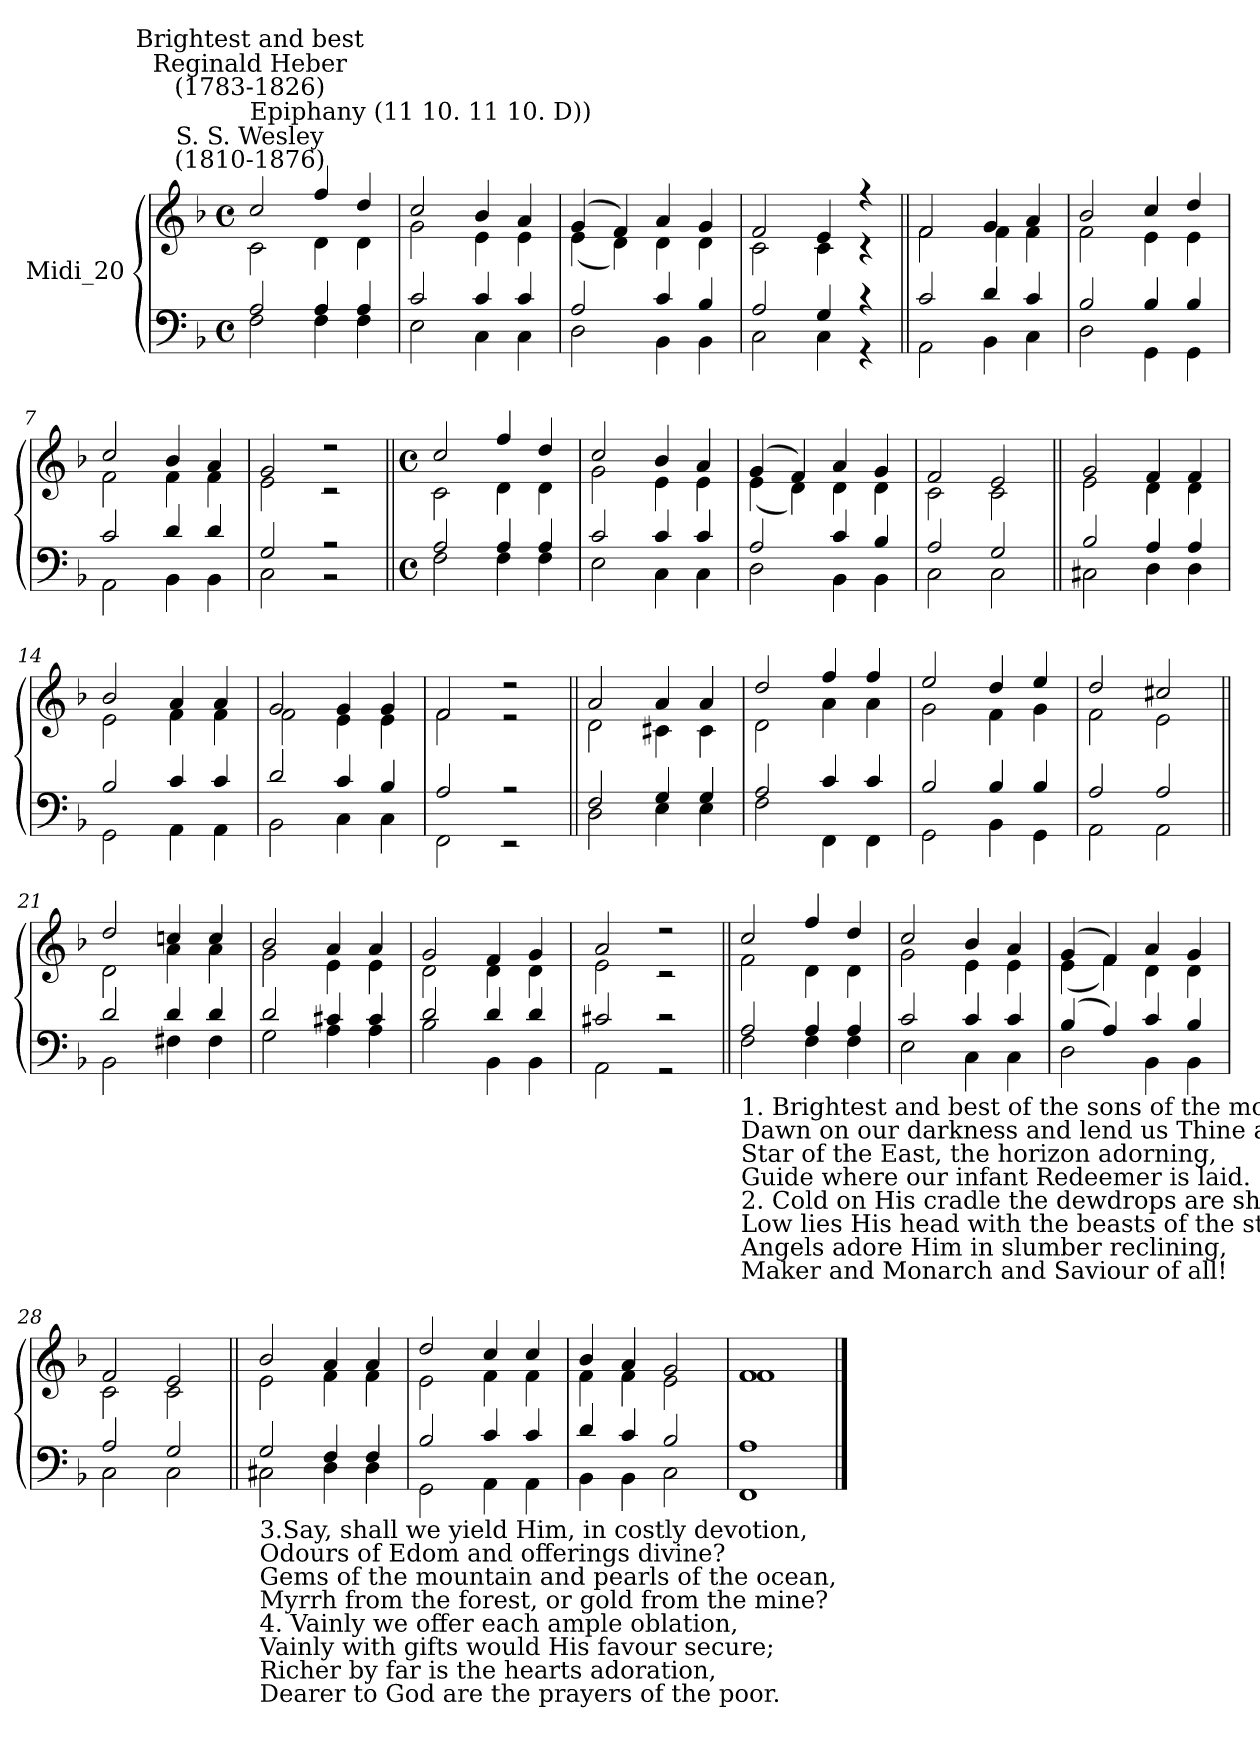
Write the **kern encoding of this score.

**kern	**kern
*part2	*part1
*staff2	*staff1
*I"Midi_20	*I"Midi_20
*clefF4	*clefG2
*k[b-]	*k[b-]
*F:	*F:
*M4/4	*M4/4
*met(c)	*met(c)
=1	=1
*^	*^
!	!	!LO:TX:a:cj:t=S. S. Wesley\n(1810-1876)	!
!	!	!LO:TX:a:t=Epiphany (11 10. 11 10. D))	!
!	!	!LO:TX:a:cj:t=Reginald Heber\n(1783-1826)	!
!	!	!LO:TX:a:cj:t=Brightest and best	!
2A/	2F\	2cc/	2c\
4A/	4F\	4ff/	4d\
4A/	4F\	4dd/	4d\
=2	=2	=2	=2
2c/	2E\	2cc/	2g\
4c/	4C\	4b-/	4e\
4c/	4C\	4a/	4e\
=3	=3	=3	=3
2A/	2D\	(>4g/	(<4e\
.	.	4f/)	4d\)
4c/	4BB-\	4a/	4d\
4B-/	4BB-\	4g/	4d\
=4	=4	=4	=4
2A/	2C\	2f/	2c\
4G/	4C\	4e/	4c\
4r	4r	4r	4r
=5||	=5||	=5||	=5||
2c/	2AA\	2f/	2f\
4d/	4BB-\	4g/	4f\
4c/	4C\	4a/	4f\
=6	=6	=6	=6
2B-/	2D\	2b-/	2f\
4B-/	4GG\	4cc/	4e\
4B-/	4GG\	4dd/	4e\
=7	=7	=7	=7
2c/	2AA\	2cc/	2f\
4d/	4BB-\	4b-/	4f\
4d/	4BB-\	4a/	4f\
=8	=8	=8	=8
2G/	2C\	2g/	2e\
2r	2r	2r	2r
!!LO:LB:g=z	!!
=9||	=9||	=9||	=9||
*M4/4	*	*M4/4	*
*met(c)	*	*met(c)	*
2A/	2F\	2cc/	2c\
4A/	4F\	4ff/	4d\
4A/	4F\	4dd/	4d\
=10	=10	=10	=10
2c/	2E\	2cc/	2g\
4c/	4C\	4b-/	4e\
4c/	4C\	4a/	4e\
=11	=11	=11	=11
2A/	2D\	(>4g/	(<4e\
.	.	4f/)	4d\)
4c/	4BB-\	4a/	4d\
4B-/	4BB-\	4g/	4d\
=12	=12	=12	=12
2A/	2C\	2f/	2c\
2G/	2C\	2e/	2c\
=13||	=13||	=13||	=13||
2B-/	2C#X\	2g/	2e\
4A/	4D\	4f/	4d\
4A/	4D\	4f/	4d\
=14	=14	=14	=14
2B-/	2GG\	2b-/	2e\
4c/	4AA\	4a/	4f\
4c/	4AA\	4a/	4f\
=15	=15	=15	=15
2d/	2BB-\	2g/	2f\
4c/	4C\	4g/	4e\
4B-/	4C\	4g/	4e\
=16	=16	=16	=16
2A/	2FF\	2f/	2f\
2r	2r	2r	2r
!!LO:LB:g=z	!!
=17||	=17||	=17||	=17||
2F/	2D\	2a/	2d\
4G/	4E\	4a/	4c#X\
4G/	4E\	4a/	4c#\
=18	=18	=18	=18
2A/	2F\	2dd/	2d\
4c/	4FF\	4ff/	4a\
4c/	4FF\	4ff/	4a\
=19	=19	=19	=19
2B-/	2GG\	2ee/	2g\
4B-/	4BB-\	4dd/	4f\
4B-/	4GG\	4ee/	4g\
=20	=20	=20	=20
2A/	2AA\	2dd/	2f\
2A/	2AA\	2cc#X/	2e\
=21||	=21||	=21||	=21||
2d/	2BB-\	2dd/	2d\
4d/	4F#X\	4ccn/	4a\
4d/	4F#\	4cc/	4a\
=22	=22	=22	=22
2d/	2G\	2b-/	2g\
4c#X/	4A\	4a/	4e\
4c#/	4A\	4a/	4e\
=23	=23	=23	=23
2d/	2B-\	2g/	2d\
4d/	4BB-\	4f/	4d\
4d/	4BB-\	4g/	4d\
=24	=24	=24	=24
2c#X/	2AA\	2a/	2e\
2r	2r	2r	2r
!!LO:LB:g=z	!!
=25||	=25||	=25||	=25||
!LO:TX:b:t=1. Brightest and best of the sons of the morning,\nDawn on our darkness and lend us Thine aid;\nStar of the East, the horizon adorning,\nGuide where our infant Redeemer is laid.\n2. Cold on His cradle the dewdrops are shining;\nLow lies His head with the beasts of the stall;\nAngels adore Him in slumber reclining,\nMaker and Monarch and Saviour of all!	!	!	!
2A/	2F\	2cc/	2f\
4A/	4F\	4ff/	4d\
4A/	4F\	4dd/	4d\
=26	=26	=26	=26
2c/	2E\	2cc/	2g\
4c/	4C\	4b-/	4e\
4c/	4C\	4a/	4e\
=27	=27	=27	=27
(>4B-/	2D\	(>4g/	(<4e\
4A/)	.	4f/)	4f\)
4c/	4BB-\	4a/	4d\
4B-/	4BB-\	4g/	4d\
=28	=28	=28	=28
2A/	2C\	2f/	2c\
2G/	2C\	2e/	2c\
=29||	=29||	=29||	=29||
!LO:TX:b:t=3.Say, shall we yield Him, in costly devotion,\nOdours of Edom and offerings divine?\nGems of the mountain and pearls of the ocean,\nMyrrh from the forest, or gold from the mine?\n4. Vainly we offer each ample oblation,\nVainly with gifts would His favour secure;\nRicher by far is the hearts adoration,\nDearer to God are the prayers of the poor.	!	!	!
2G/	2C#X\	2b-/	2e\
4F/	4D\	4a/	4f\
4F/	4D\	4a/	4f\
=30	=30	=30	=30
2B-/	2GG\	2dd/	2e\
4c/	4AA\	4cc/	4f\
4c/	4AA\	4cc/	4f\
=31	=31	=31	=31
4d/	4BB-\	4b-/	4f\
4c/	4BB-\	4a/	4f\
2B-/	2C\	2g/	2e\
=32	=32	=32	=32
1A/	1FF\	1f/	1f\
*v	*v	*	*
*	*v	*v
==	==
*-	*-
